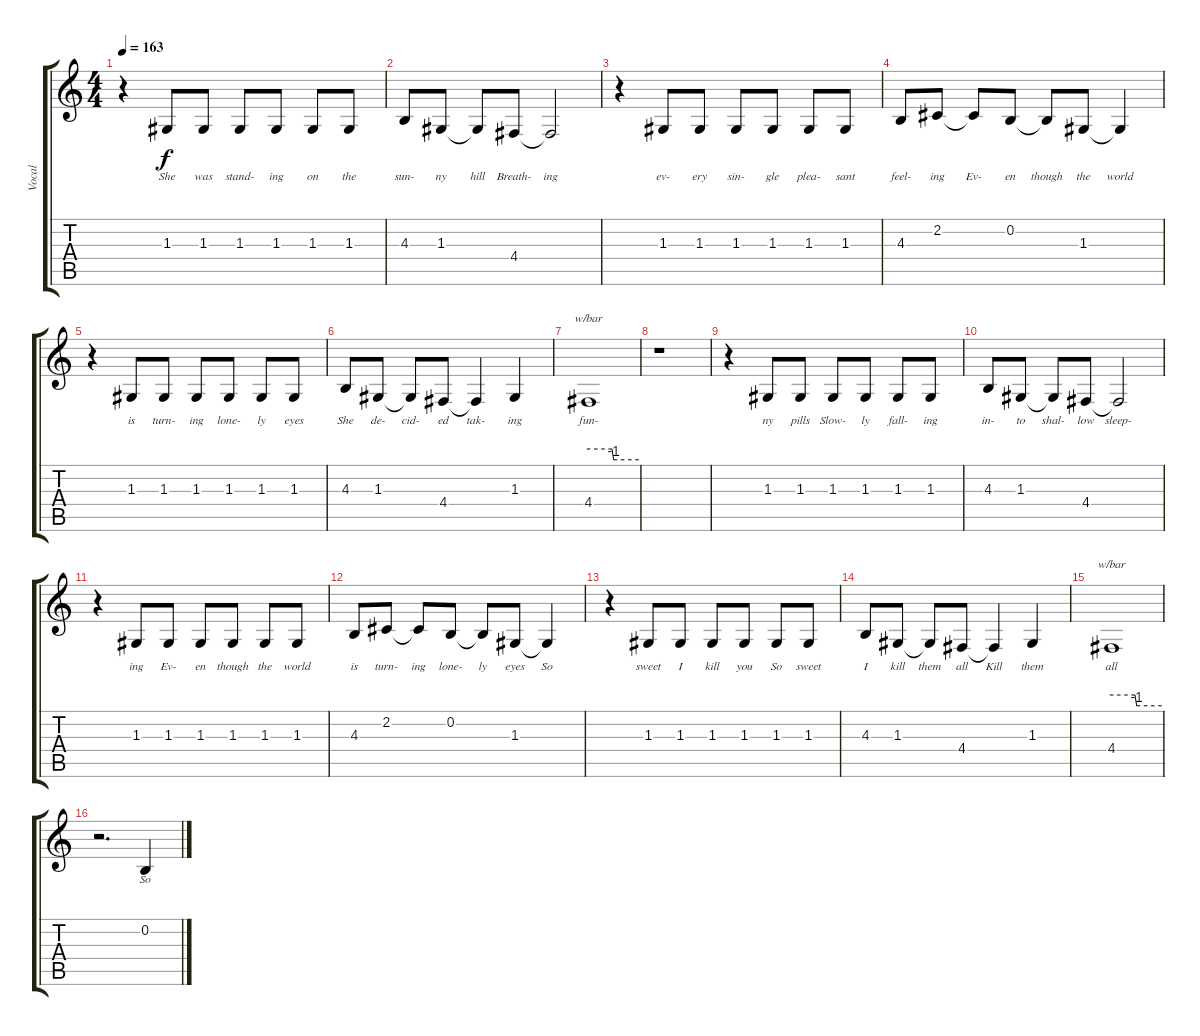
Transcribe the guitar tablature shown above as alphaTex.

\track ("Vocal" "Vocal") {instrument altosax}
\staff {score tabs}
\tuning (E4 B3 G3 D3 A2 E2) {hide}
\ts (4 4)
\tempo 163
\clef g2
\ks c
r.4{dy f} 1.3.8{lyrics (0 "She") lyrics (1 "") lyrics (2 "") lyrics (3 "") lyrics (4 "")} 1.3.8{lyrics (0 "was") lyrics (1 "") lyrics (2 "") lyrics (3 "") lyrics (4 "")} 1.3.8{lyrics (0 "stand-") lyrics (1 "") lyrics (2 "") lyrics (3 "") lyrics (4 "")} 1.3.8{lyrics (0 "ing") lyrics (1 "") lyrics (2 "") lyrics (3 "") lyrics (4 "")} 1.3.8{lyrics (0 "on") lyrics (1 "") lyrics (2 "") lyrics (3 "") lyrics (4 "")} 1.3.8{lyrics (0 "the") lyrics (1 "") lyrics (2 "") lyrics (3 "") lyrics (4 "")} |
4.3.8{lyrics (0 "sun-") lyrics (1 "") lyrics (2 "") lyrics (3 "") lyrics (4 "")} 1.3.8{lyrics (0 "ny") lyrics (1 "") lyrics (2 "") lyrics (3 "") lyrics (4 "")} 1.3{t}.8{lyrics (0 "hill") lyrics (1 "") lyrics (2 "") lyrics (3 "") lyrics (4 "")} 4.4.8{lyrics (0 "Breath-") lyrics (1 "") lyrics (2 "") lyrics (3 "") lyrics (4 "")} 4.4{t}.2{lyrics (0 "ing") lyrics (1 "") lyrics (2 "") lyrics (3 "") lyrics (4 "")} |
r.4 1.3.8{lyrics (0 "ev-") lyrics (1 "") lyrics (2 "") lyrics (3 "") lyrics (4 "")} 1.3.8{lyrics (0 "ery") lyrics (1 "") lyrics (2 "") lyrics (3 "") lyrics (4 "")} 1.3.8{lyrics (0 "sin-") lyrics (1 "") lyrics (2 "") lyrics (3 "") lyrics (4 "")} 1.3.8{lyrics (0 "gle") lyrics (1 "") lyrics (2 "") lyrics (3 "") lyrics (4 "")} 1.3.8{lyrics (0 "plea-") lyrics (1 "") lyrics (2 "") lyrics (3 "") lyrics (4 "")} 1.3.8{lyrics (0 "sant") lyrics (1 "") lyrics (2 "") lyrics (3 "") lyrics (4 "")} |
4.3.8{lyrics (0 "feel-") lyrics (1 "") lyrics (2 "") lyrics (3 "") lyrics (4 "")} 2.2.8{lyrics (0 "ing") lyrics (1 "") lyrics (2 "") lyrics (3 "") lyrics (4 "")} 2.2{t}.8{lyrics (0 "Ev-") lyrics (1 "") lyrics (2 "") lyrics (3 "") lyrics (4 "")} 0.2.8{lyrics (0 "en") lyrics (1 "") lyrics (2 "") lyrics (3 "") lyrics (4 "")} 0.2{t}.8{lyrics (0 "though") lyrics (1 "") lyrics (2 "") lyrics (3 "") lyrics (4 "")} 1.3.8{lyrics (0 "the") lyrics (1 "") lyrics (2 "") lyrics (3 "") lyrics (4 "")} 1.3{t}.4{lyrics (0 "world") lyrics (1 "") lyrics (2 "") lyrics (3 "") lyrics (4 "")} |
r.4 1.3.8{lyrics (0 "is") lyrics (1 "") lyrics (2 "") lyrics (3 "") lyrics (4 "")} 1.3.8{lyrics (0 "turn-") lyrics (1 "") lyrics (2 "") lyrics (3 "") lyrics (4 "")} 1.3.8{lyrics (0 "ing") lyrics (1 "") lyrics (2 "") lyrics (3 "") lyrics (4 "")} 1.3.8{lyrics (0 "lone-") lyrics (1 "") lyrics (2 "") lyrics (3 "") lyrics (4 "")} 1.3.8{lyrics (0 "ly") lyrics (1 "") lyrics (2 "") lyrics (3 "") lyrics (4 "")} 1.3.8{lyrics (0 "eyes") lyrics (1 "") lyrics (2 "") lyrics (3 "") lyrics (4 "")} |
4.3.8{lyrics (0 "She") lyrics (1 "") lyrics (2 "") lyrics (3 "") lyrics (4 "")} 1.3.8{lyrics (0 "de-") lyrics (1 "") lyrics (2 "") lyrics (3 "") lyrics (4 "")} 1.3{t}.8{lyrics (0 "cid-") lyrics (1 "") lyrics (2 "") lyrics (3 "") lyrics (4 "")} 4.4.8{lyrics (0 "ed") lyrics (1 "") lyrics (2 "") lyrics (3 "") lyrics (4 "")} 4.4{t}.4{lyrics (0 "tak-") lyrics (1 "") lyrics (2 "") lyrics (3 "") lyrics (4 "")} 1.3.4{lyrics (0 "ing") lyrics (1 "") lyrics (2 "") lyrics (3 "") lyrics (4 "")} |
4.4.1{tbe (custom default 0 0 28 0 30 -4 60 -4) lyrics (0 "fun-") lyrics (1 "") lyrics (2 "") lyrics (3 "") lyrics (4 "")} |
r.1 |
r.4 1.3.8{lyrics (0 "ny") lyrics (1 "") lyrics (2 "") lyrics (3 "") lyrics (4 "")} 1.3.8{lyrics (0 "pills") lyrics (1 "") lyrics (2 "") lyrics (3 "") lyrics (4 "")} 1.3.8{lyrics (0 "Slow-") lyrics (1 "") lyrics (2 "") lyrics (3 "") lyrics (4 "")} 1.3.8{lyrics (0 "ly") lyrics (1 "") lyrics (2 "") lyrics (3 "") lyrics (4 "")} 1.3.8{lyrics (0 "fall-") lyrics (1 "") lyrics (2 "") lyrics (3 "") lyrics (4 "")} 1.3.8{lyrics (0 "ing") lyrics (1 "") lyrics (2 "") lyrics (3 "") lyrics (4 "")} |
4.3.8{lyrics (0 "in-") lyrics (1 "") lyrics (2 "") lyrics (3 "") lyrics (4 "")} 1.3.8{lyrics (0 "to") lyrics (1 "") lyrics (2 "") lyrics (3 "") lyrics (4 "")} 1.3{t}.8{lyrics (0 "shal-") lyrics (1 "") lyrics (2 "") lyrics (3 "") lyrics (4 "")} 4.4.8{lyrics (0 "low") lyrics (1 "") lyrics (2 "") lyrics (3 "") lyrics (4 "")} 4.4{t}.2{lyrics (0 "sleep-") lyrics (1 "") lyrics (2 "") lyrics (3 "") lyrics (4 "")} |
r.4 1.3.8{lyrics (0 "ing") lyrics (1 "") lyrics (2 "") lyrics (3 "") lyrics (4 "")} 1.3.8{lyrics (0 "Ev-") lyrics (1 "") lyrics (2 "") lyrics (3 "") lyrics (4 "")} 1.3.8{lyrics (0 "en") lyrics (1 "") lyrics (2 "") lyrics (3 "") lyrics (4 "")} 1.3.8{lyrics (0 "though") lyrics (1 "") lyrics (2 "") lyrics (3 "") lyrics (4 "")} 1.3.8{lyrics (0 "the") lyrics (1 "") lyrics (2 "") lyrics (3 "") lyrics (4 "")} 1.3.8{lyrics (0 "world") lyrics (1 "") lyrics (2 "") lyrics (3 "") lyrics (4 "")} |
4.3.8{lyrics (0 "is") lyrics (1 "") lyrics (2 "") lyrics (3 "") lyrics (4 "")} 2.2.8{lyrics (0 "turn-") lyrics (1 "") lyrics (2 "") lyrics (3 "") lyrics (4 "")} 2.2{t}.8{lyrics (0 "ing") lyrics (1 "") lyrics (2 "") lyrics (3 "") lyrics (4 "")} 0.2.8{lyrics (0 "lone-") lyrics (1 "") lyrics (2 "") lyrics (3 "") lyrics (4 "")} 0.2{t}.8{lyrics (0 "ly") lyrics (1 "") lyrics (2 "") lyrics (3 "") lyrics (4 "")} 1.3.8{lyrics (0 "eyes") lyrics (1 "") lyrics (2 "") lyrics (3 "") lyrics (4 "")} 1.3{t}.4{lyrics (0 "So") lyrics (1 "") lyrics (2 "") lyrics (3 "") lyrics (4 "")} |
r.4 1.3.8{lyrics (0 "sweet") lyrics (1 "") lyrics (2 "") lyrics (3 "") lyrics (4 "")} 1.3.8{lyrics (0 "I") lyrics (1 "") lyrics (2 "") lyrics (3 "") lyrics (4 "")} 1.3.8{lyrics (0 "kill") lyrics (1 "") lyrics (2 "") lyrics (3 "") lyrics (4 "")} 1.3.8{lyrics (0 "you") lyrics (1 "") lyrics (2 "") lyrics (3 "") lyrics (4 "")} 1.3.8{lyrics (0 "So") lyrics (1 "") lyrics (2 "") lyrics (3 "") lyrics (4 "")} 1.3.8{lyrics (0 "sweet") lyrics (1 "") lyrics (2 "") lyrics (3 "") lyrics (4 "")} |
4.3.8{lyrics (0 "I") lyrics (1 "") lyrics (2 "") lyrics (3 "") lyrics (4 "")} 1.3.8{lyrics (0 "kill") lyrics (1 "") lyrics (2 "") lyrics (3 "") lyrics (4 "")} 1.3{t}.8{lyrics (0 "them") lyrics (1 "") lyrics (2 "") lyrics (3 "") lyrics (4 "")} 4.4.8{lyrics (0 "all") lyrics (1 "") lyrics (2 "") lyrics (3 "") lyrics (4 "")} 4.4{t}.4{lyrics (0 "Kill") lyrics (1 "") lyrics (2 "") lyrics (3 "") lyrics (4 "")} 1.3.4{lyrics (0 "them") lyrics (1 "") lyrics (2 "") lyrics (3 "") lyrics (4 "")} |
4.4.1{tbe (custom default 0 0 28 0 30 -4 60 -4) lyrics (0 "all") lyrics (1 "") lyrics (2 "") lyrics (3 "") lyrics (4 "")} |
r.2{d} 0.2.4{lyrics (0 "So") lyrics (1 "") lyrics (2 "") lyrics (3 "") lyrics (4 "")}
